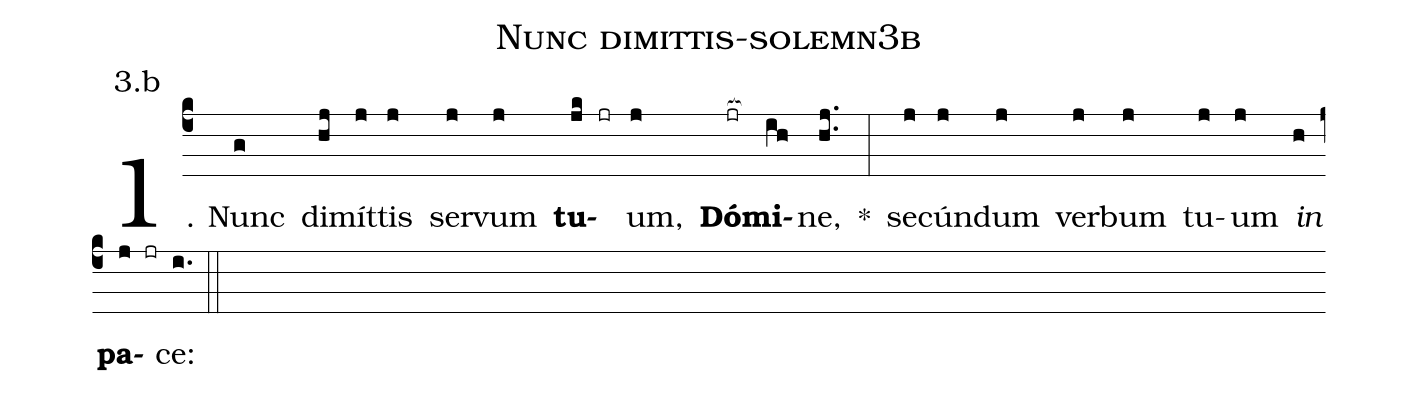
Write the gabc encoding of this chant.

name: Nunc dimittis-solemn3b;
annotation: 3.b;
%%
(c4)1. Nunc(g) di(hj)mít(j)tis(j) ser(j)vum(j) <b>tu</b>(jk jr)um,(j) <b>Dó</b>(jr[ocb:1{])<b>mi</b>(ih[ocb:0}])ne,(hj..) *(:) se(j)cún(j)dum(j) ver(j)bum(j) tu(j)um(j) <i>in</i>(h) <b>pa</b>(j jr)ce:(i.) (::)
